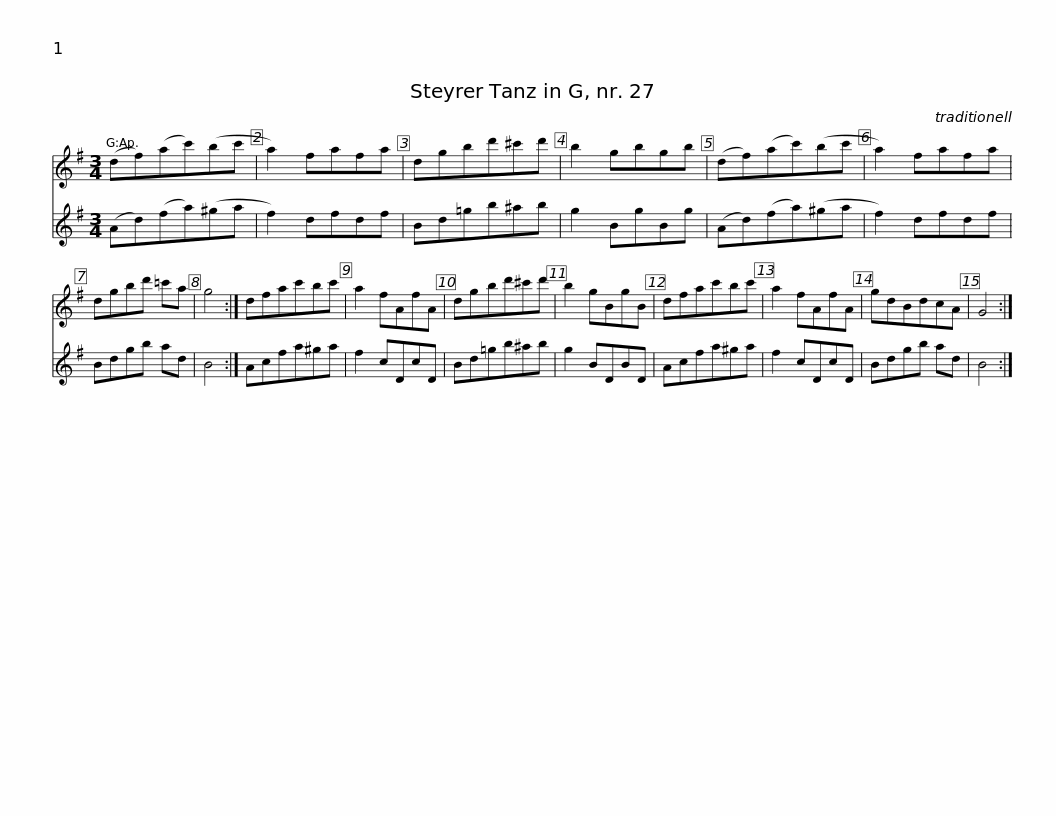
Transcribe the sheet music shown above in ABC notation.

X:1
%%score 1 2
L:1/8
M:3/4
I:linebreak $
K:G
V:1 treble
V:2 treble
V:1
 (df)(ac')(bc' | a2) fafa | dgbd'^c'd' | b2 gbgb | (df)(ac')(bc' | %5
 a2) fafa |$ dgbd' =c'a | g4 :| dfac'bc' | a2 fAfA | %10
 dgbd'^c'd' | b2 gBgB | dfac'bc' |$ a2 fAfA | gdBdcA | %15
 G4 :| %16
V:2
 (Ad)(fa)(^ga | f2) dfdf | Bd=gb^ab | g2 BgBg | (Ad)(fa)(^ga | %5
 f2) dfdf |$ Bdgb ad | B4 :| Acfa^ga | f2 cDcD | %10
 Bd=gb^ab | g2 BDBD | Acfa^ga |$ f2 cDcD | Bdgb ad | %15
 B4 :| %16
